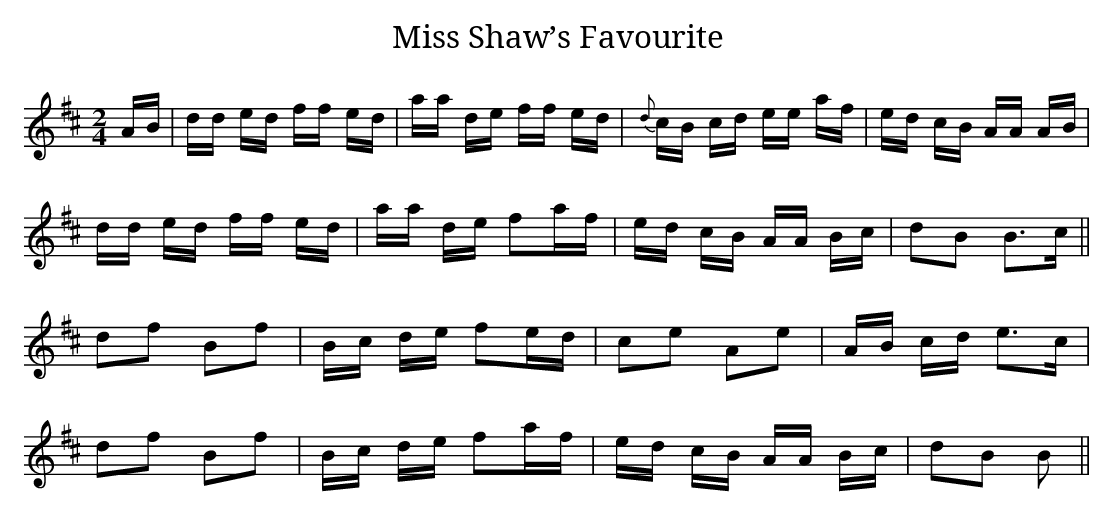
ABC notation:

X:1
T:Miss Shaw’s Favourite
M:2/4
L:1/8
K:Bmin
A/B/ | d/d/ e/d/ f/f/ e/d/ | a/a/ d/e/ f/f/ e/d/ | {d}c/B/ c/d/ e/e/ a/f/ | e/d/ c/B/ A/A/ A/B/ |
d/d/ e/d/ f/f/ e/d/ | a/a/ d/e/ fa/f/ | e/d/ c/B/ A/A/ B/c/ | dB B>c ||
df Bf | B/c/ d/e/ fe/d/ | ce Ae | A/B/ c/d/ e>c |
df Bf | B/c/ d/e/ fa/f/ | e/d/ c/B/ A/A/ B/c/ | dB B ||
